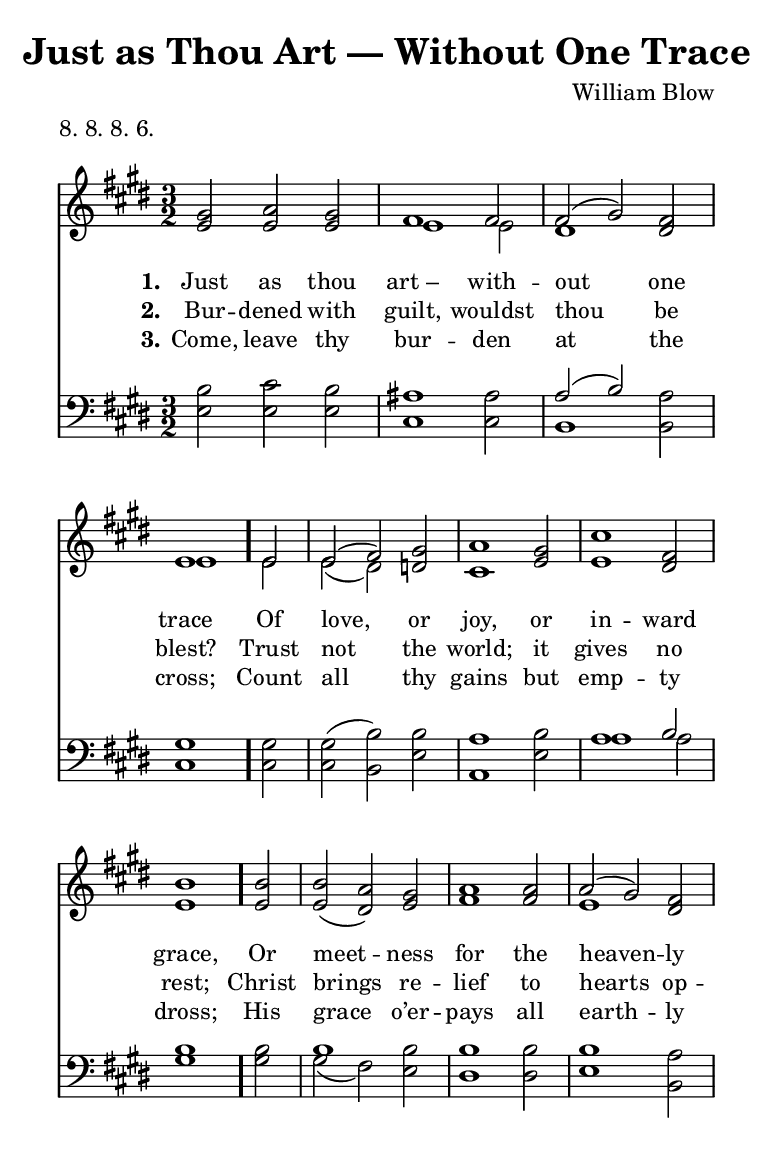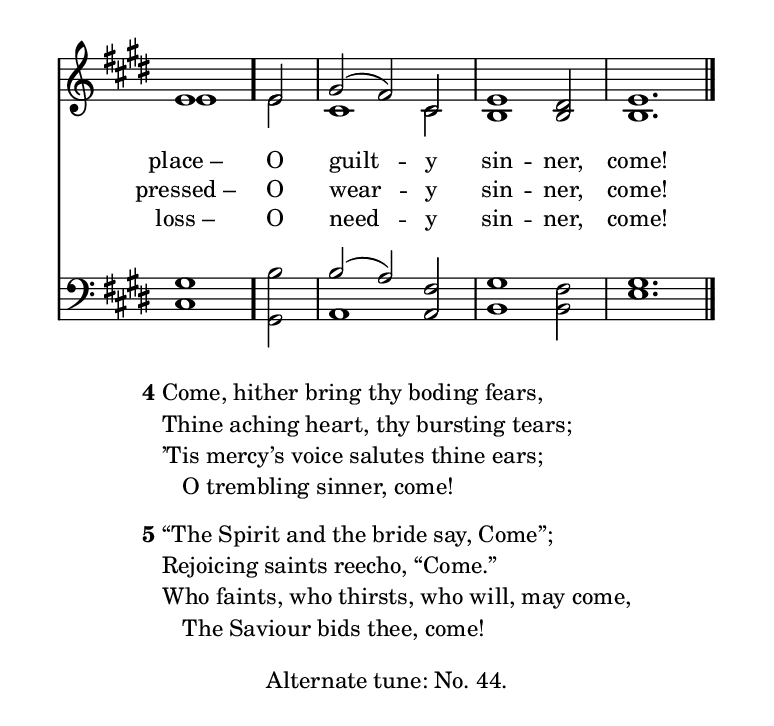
\include "common/global.ily"
\paper {
  \include "common/paper.ily"
  ragged-bottom = ##t
  systems-per-page = ##f
}

\header{
  %gospel
  hymnnumber = "85"
  title = "Just as Thou Art — Without One Trace"
  tunename = "St. Agnes — Blow"
  meter = "8. 8. 8. 6."
  poet = ""
  composer = "William Blow"
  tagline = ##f
}

% for fermata in MIDI
ta = { \tempo 2=90 }
tb = { \tempo 2=45 }

patternAA = { c2 c2 c2 | c1 c2 | c2( c2) c2 | c1 }
patternAB = { c2 c2 c2 | c1 c2 | c1      c2 | c1 }

patternBA = { c2 | c2( c2) c2 | c1 c2 | c1      c2 | c1 }
patternBB = { c2 | c2( c2) c2 | c1 c2 | c2( c2) c2 | c1 }
patternBC = { c2 | c1      c2 | c1 c2 | c1      c2 | c1 }

patternCA = { c2 | c2( c2) c2 | c1 c2 | c1. }
patternCB = { c2 | c1      c2 | c1 c2 | c1. }

global = {
  \include "common/overrides.ily"
  \override Staff.TimeSignature.style = #'numbered
  \time 3/2
  \override Score.MetronomeMark.transparent = ##t % hide all fermata changes too
  \ta
  \key e \major
  \autoBeamOff
}

notesSoprano = {
\global
\relative c'' {

  \changePitch \patternAA { gis a gis | fis fis | fis gis fis | e }
  \changePitch \patternBA { e | e fis gis | a gis | cis fis, | b }
  \changePitch \patternBB { b | b a gis | a a | a gis fis | e }
  \changePitch \patternCA { e | gis fis cis | e dis | e }

  \bar "|."

}
}

notesAlto = {
\global
\relative e' {

  \changePitch \patternAB { e e e | e e | dis dis | e }
  \changePitch \patternBA { e | e dis d | cis e | e dis | e }
  \changePitch \patternBA { e | e dis e | fis fis | e dis | e }
  \changePitch \patternCB { e | cis cis | b b | b }

}
}

notesTenor = {
\global
\relative a {

  \changePitch \patternAA { b cis b | ais ais | a b a | gis }
  \changePitch \patternBA { gis | gis b b | a b | a b | b }
  \changePitch \patternBC { b | b b | b b | b a | gis }
  \changePitch \patternCA { b | b a fis | gis fis | gis }

}
}

notesBass = {
\global
\relative f {

  \changePitch \patternAB { e e e | cis cis | b b | cis }
  \changePitch \patternBA { cis | cis b e | a, e' | a a | gis }
  \changePitch \patternBA { gis | gis fis e | dis dis | e b | cis }
  \changePitch \patternCB { gis | a a | b b | e }

}
}

wordsA = \lyricmode {
\set stanza = "1."

Just as thou art_– with -- out one trace \bar "."
Of love, or joy, or in -- ward grace, \bar "."
Or meet -- ness for the heaven -- ly place_– \bar "."
O guilt -- y sin -- ner, come! \bar "."

}

wordsB = \lyricmode {
\set stanza = "2."

Bur -- dened with guilt, wouldst thou be blest?
Trust not the world; it gives no rest;
Christ brings re -- lief to hearts op -- pressed_–
O wear -- y sin -- ner, come!

}

wordsC = \lyricmode {
\set stanza = "3."

Come, leave thy bur -- den at the cross;
Count all thy gains but emp -- ty dross;
His grace o’er -- pays all earth -- ly loss_–
O need -- y sin -- ner, come!

}

wordsD = \markuplist {

\line { Come, hither bring thy boding fears, }
\line { Thine aching heart, thy bursting tears; }
\line { ’Tis mercy’s voice salutes thine ears; }
\line { { \hspace #2 } O trembling sinner, come! }

}

wordsE = \markuplist {

\line { “The Spirit and the bride say, Come”; }
\line { Rejoicing saints reecho, “Come.” }
\line { Who faints, who thirsts, who will, may come, }
\line { { \hspace #2 } The Saviour bids thee, come! }

}

\score {
  \context ChoirStaff <<
    \context Staff = upper <<
      \set Staff.autoBeaming = ##f
      \set ChoirStaff.systemStartDelimiter = #'SystemStartBar
      \set ChoirStaff.printPartCombineTexts = ##f
      \partcombine #'(2 . 11) \notesSoprano \notesAlto
      \context NullVoice = sopranos { \voiceOne << \notesSoprano >> }
      \context Lyrics = one   \lyricsto sopranos \wordsA
      \context Lyrics = two   \lyricsto sopranos \wordsB
      \context Lyrics = three \lyricsto sopranos \wordsC
    >>
    \context Staff = men <<
      \set Staff.autoBeaming = ##f
      \clef bass
      \set ChoirStaff.printPartCombineTexts = ##f
      \partcombine #'(2 . 11) \notesTenor \notesBass
    >>
  >>
  \layout {
    \include "common/layout.ily"
  }
  #(cond ((ly:get-option 'eog-midi-permitted) #{ \midi{
    \include "common/midi.ily"
  } #}))
}

\markup { \column {
  \fill-line { \vcenter \column {
    \vspace #1
    \line{ \bold 4 \column { \wordsD } } \combine \null \vspace #0.4
    \line{ \bold 5 \column { \wordsE } }
    \vspace #1
  } }
  \fill-line { \line { Alternate tune: No. 44. } }
} }

\version "2.19.49"  % necessary for upgrading to future LilyPond versions.

% vi:set et ts=2 sw=2 ai nocindent syntax=lilypond:
